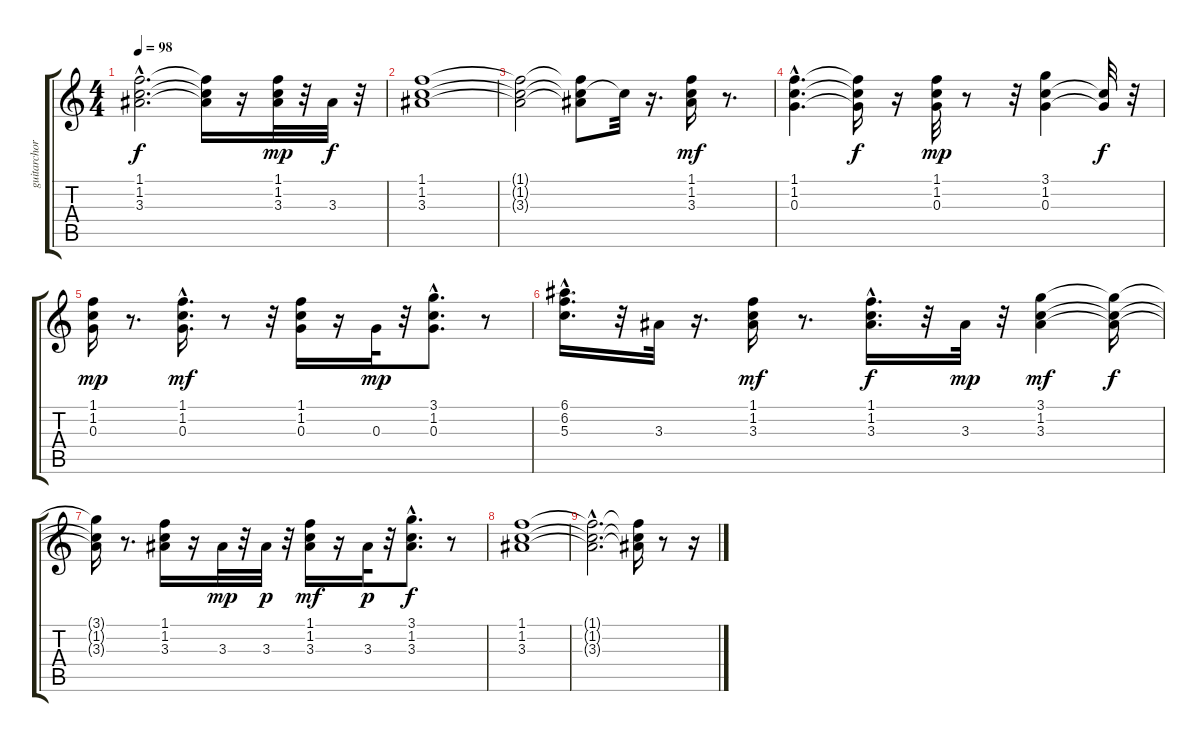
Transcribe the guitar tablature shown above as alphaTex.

\track ("guitarchords" "guitarchor") {instrument electricguitarclean}
\staff {score tabs}
\tuning (E4 B3 G3 D3 A2 E2) {hide}
\ts (4 4)
\tempo 98
\clef g2
\ks c
(1.1{hac t} 1.2{hac t} 3.3{hac t}).2{d dy f} (1.1{t} 1.2{t} 3.3{t}).16 r.16 (1.1 1.2 3.3).32{dy mp} r.32 3.3.32{dy f} r.32 |
(1.1 1.2 3.3).1 |
(1.1{t} 1.2{t} 3.3{t}).2 (1.1{t} 1.2{t} 3.3{t}).8 1.2{t}.32 r.16{d} (1.1 1.2 3.3).16{dy mf} r.8{d} |
(1.1{hac} 1.2{hac} 0.3{hac}).4{d} (1.1{t} 1.2{t} 0.3{t}).16{dy f} r.16 (1.1 1.2 0.3).32{dy mp} r.8 r.32 (3.1 1.2 0.3).4 (1.2{t} 0.3{t}).32{dy f} r.32 |
(1.1 1.2 0.3).16{dy mp} r.8{d} (1.1 1.2{hac} 0.3).16{d dy mf} r.8 r.32 (1.1 1.2 0.3).16 r.16 0.3.32{dy mp} r.32 (3.1{hac} 1.2 0.3).8{d} r.8 |
(6.1{hac} 6.2{hac} 5.3{hac}).16{d} r.32 3.3.32 r.16{d} (1.1 1.2 3.3).16{dy mf} r.8{d} (1.1{hac} 1.2{hac} 3.3{hac}).16{d dy f} r.32 3.3.32{dy mp} r.32 (3.1 1.2 3.3).4{dy mf} (3.1{t} 1.2{t} 3.3{t}).16{dy f} |
(3.1{t} 1.2{t} 3.3{t}).16 r.8{d} (1.1 1.2 3.3).16 r.16 3.3.32{dy mp} r.32 3.3.32{dy p} r.32 (1.1 1.2 3.3).16{dy mf} r.16 3.3.32{dy p} r.32 (3.1 1.2{hac} 3.3).8{d dy f} r.8 |
(1.1 1.2 3.3).1 |
(1.1{hac t} 1.2{hac t} 3.3{hac t}).2{d} (1.1{t} 1.2{t} 3.3{t}).16 r.8 r.16
